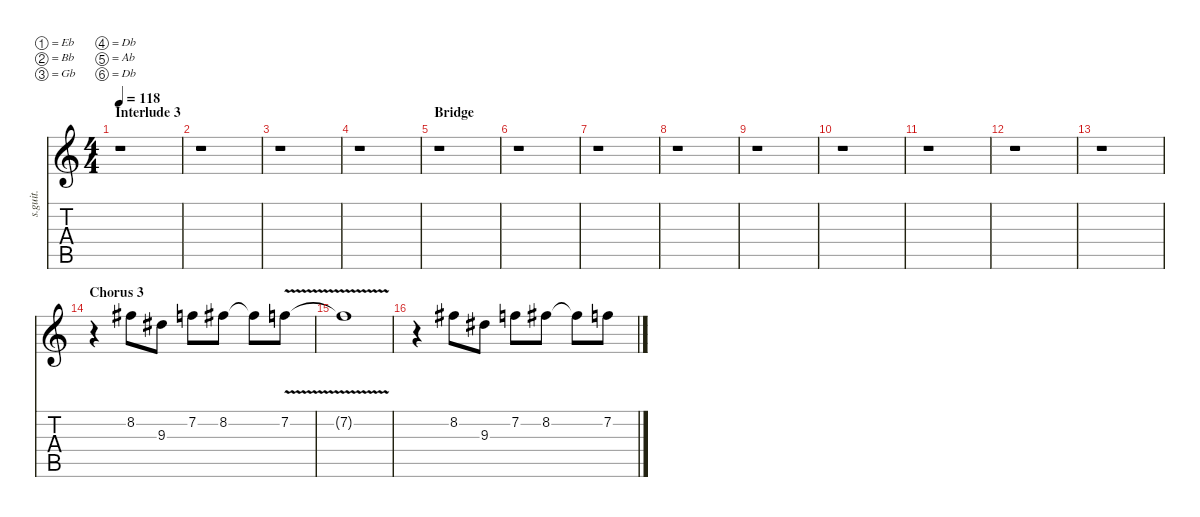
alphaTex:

\defaultSystemsLayout 4
\hideDynamics
\bracketExtendMode nobrackets
\track ("Harmony Rhythm [Zacky Vengeance]" "s.guit.") {instrument distortionguitar}
\staff {score tabs}
\tuning (Eb4 Bb3 Gb3 Db3 Ab2 Db2)
\ts (4 4)
\section ("" "Interlude 3")
\tempo 118
\clef g2
\ks c
r.1{dy f} |
r.1 |
r.1 |
r.1 |
\section ("" "Bridge")
r.1 |
r.1 |
r.1 |
r.1 |
r.1 |
r.1 |
r.1 |
r.1 |
r.1 |
\section ("" "Chorus 3")
r.4 8.2{acc #}.8{lyrics (0 "") lyrics (1 "") lyrics (2 "") lyrics (3 "") lyrics (4 "")} 9.3{acc #}.8{lyrics (0 "") lyrics (1 "") lyrics (2 "") lyrics (3 "") lyrics (4 "")} 7.2.8{lyrics (0 "") lyrics (1 "") lyrics (2 "") lyrics (3 "") lyrics (4 "")} 8.2{acc #}.8{lyrics (0 "") lyrics (1 "") lyrics (2 "") lyrics (3 "") lyrics (4 "")} 8.2{t acc #}.8{lyrics (0 "") lyrics (1 "") lyrics (2 "") lyrics (3 "") lyrics (4 "")} 7.2{v}.8{lyrics (0 "") lyrics (1 "") lyrics (2 "") lyrics (3 "") lyrics (4 "")} |
7.2{t}.1{lyrics (0 "") lyrics (1 "") lyrics (2 "") lyrics (3 "") lyrics (4 "")} |
r.4 8.2{acc #}.8{lyrics (0 "") lyrics (1 "") lyrics (2 "") lyrics (3 "") lyrics (4 "")} 9.3{acc #}.8{lyrics (0 "") lyrics (1 "") lyrics (2 "") lyrics (3 "") lyrics (4 "")} 7.2.8{lyrics (0 "") lyrics (1 "") lyrics (2 "") lyrics (3 "") lyrics (4 "")} 8.2{acc #}.8{lyrics (0 "") lyrics (1 "") lyrics (2 "") lyrics (3 "") lyrics (4 "")} 8.2{t acc #}.8{lyrics (0 "") lyrics (1 "") lyrics (2 "") lyrics (3 "") lyrics (4 "")} 7.2.8{lyrics (0 "") lyrics (1 "") lyrics (2 "") lyrics (3 "") lyrics (4 "")}
